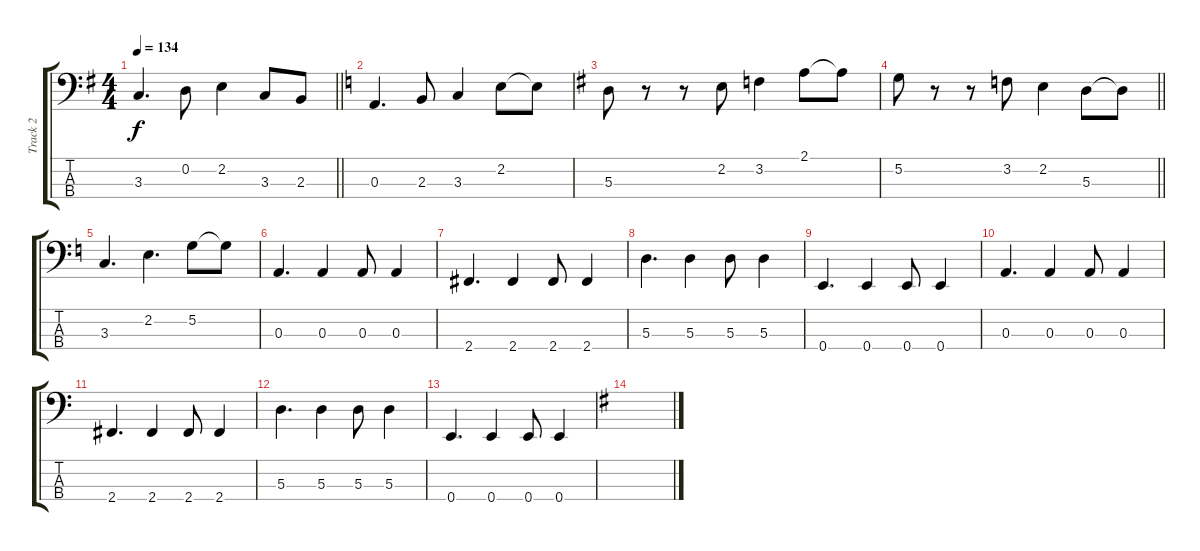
\track ("Track 2" "Track 2") {instrument electricbassfinger}
\staff {score tabs}
\tuning (G2 D2 A1 E1) {hide}
\ts (4 4)
\tempo 134
\clef f4
\barLineRight lightlight
\ks g
3.3.4{d dy f} 0.2.8 2.2.4 3.3.8 2.3.8 |
\ks c
0.3.4{d} 2.3.8 3.3.4 2.2.8 2.2{t}.8 |
\ks g
5.3.8 r.8 r.8 2.2.8 3.2.4 2.1.8 2.1{t}.8 |
\barLineRight lightlight
5.2.8 r.8 r.8 3.2.8 2.2.4 5.3.8 5.3{t}.8 |
\ks c
3.3.4{d} 2.2.4{d} 5.2.8 5.2{t}.8 |
0.3.4{d} 0.3.4 0.3.8 0.3.4 |
2.4.4{d} 2.4.4 2.4.8 2.4.4 |
5.3.4{d} 5.3.4 5.3.8 5.3.4 |
0.4.4{d} 0.4.4 0.4.8 0.4.4 |
0.3.4{d} 0.3.4 0.3.8 0.3.4 |
2.4.4{d} 2.4.4 2.4.8 2.4.4 |
5.3.4{d} 5.3.4 5.3.8 5.3.4 |
0.4.4{d} 0.4.4 0.4.8 0.4.4 |
\ks g
